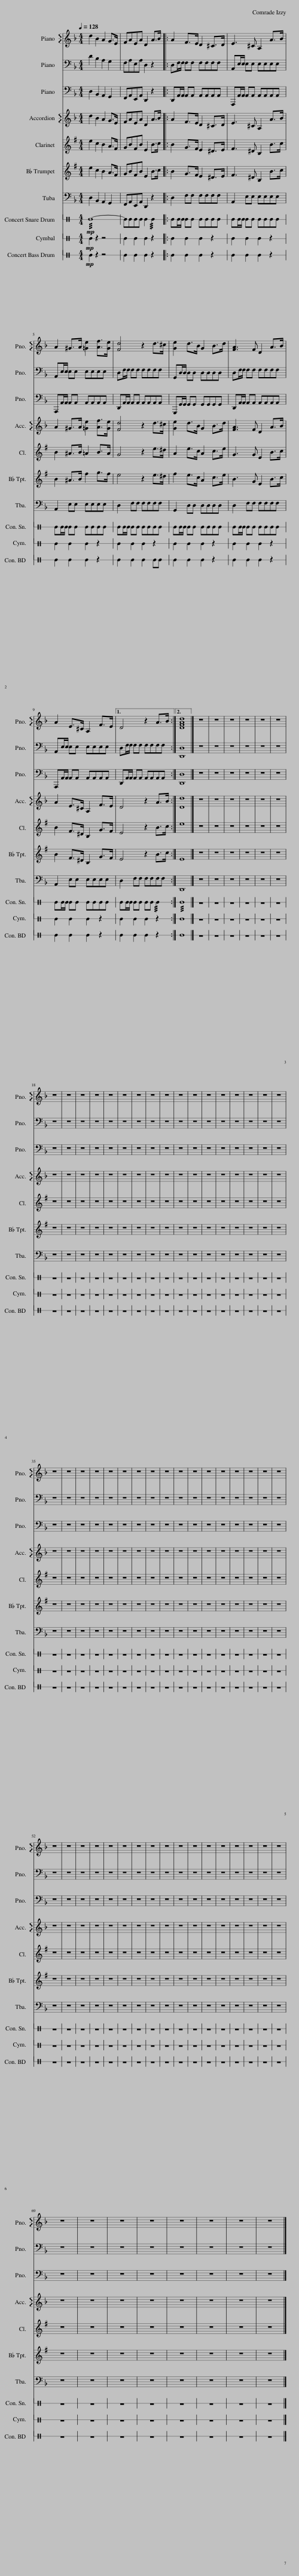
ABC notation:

X:1
%%score 1 2 3 4 5 6 7 8 9 10
L:1/8
Q:1/4=128
M:4/4
I:linebreak $
K:F
V:1 treble
V:2 bass
V:3 bass
V:4 treble
V:5 treble transpose=-2
V:6 treble transpose=-2
V:7 bass
V:8 perc stafflines=1
K:none
V:9 perc stafflines=1
K:none
V:10 perc stafflines=1
K:none
V:1
 d2 B2 A2 G>E | FAEA D2 A>B |: A2 F>E D2 ^C>D | E3 ^C A,2 A>B |$ A2 ^G>A [=Ge]2 [Af]>[Ge] | %5
 [Fd]4 z2 d>^c | [Ge]2 d>B G2 B>d | [FA]3 F D2 A>B |$ A2 E>^C A,2 F>E |1 D4 z2 A>B :|2 %10
 [DFAd]8 |] z8 | z8 | z8 | z8 | %15
 z8 | z8 |$ z8 | z8 | z8 | %20
 z8 | z8 | z8 | z8 | z8 | %25
 z8 | z8 | z8 | z8 | z8 | %30
 z8 | z8 | z8 | z8 |$ z8 | %35
 z8 | z8 | z8 | z8 | z8 | %40
 z8 | z8 | z8 | z8 | z8 | %45
 z8 | z8 | z8 | z8 | z8 | %50
 z8 |$ z8 | z8 | z8 | z8 | %55
 z8 | z8 | z8 | z8 | z8 | %60
 z8 | z8 | z8 | z8 | z8 | %65
 z8 | z8 | z8 |$ z8 | z8 | %70
 z8 | z8 | z8 | z8 | z8 | %75
 z8 |] %76
V:2
 D2 B,2 A,2 G,2 | F,A,E,A, D,2 z2 |: D,F,/F,/ F,F, F,F,F,F, | A,,E,/E,/ E,E, E,E,E,E, |$ A,,E,/E,/ E,E, E,E,E,E, | %5
 D,F,/F,/ F,F, F,F,F,F, | G,,D,/D,/ D,D, D,D,D,D, | D,F,/F,/ F,F, F,F,F,F, |$ A,,E,/E,/ E,E, E,E,E,E, |1 D,F,/F,/ F,F, F,F,F,F, :|2 %10
 [D,,D,]8 |] z8 | z8 | z8 | z8 | %15
 z8 | z8 |$ z8 | z8 | z8 | %20
 z8 | z8 | z8 | z8 | z8 | %25
 z8 | z8 | z8 | z8 | z8 | %30
 z8 | z8 | z8 | z8 |$ z8 | %35
 z8 | z8 | z8 | z8 | z8 | %40
 z8 | z8 | z8 | z8 | z8 | %45
 z8 | z8 | z8 | z8 | z8 | %50
 z8 |$ z8 | z8 | z8 | z8 | %55
 z8 | z8 | z8 | z8 | z8 | %60
 z8 | z8 | z8 | z8 | z8 | %65
 z8 | z8 | z8 |$ z8 | z8 | %70
 z8 | z8 | z8 | z8 | z8 | %75
 z8 |] %76
V:3
 D,2 B,,2 A,,2 G,,2 | F,,A,,E,,A,, D,,2 z2 |: D,,A,,/A,,/ A,,A,, A,,A,,A,,A,, | A,,,A,,/A,,/ A,,A,, A,,A,,A,,A,, |$ A,,,A,,/A,,/ A,,A,, A,,A,,A,,A,, | %5
 D,,A,,/A,,/ A,,A,, A,,A,,A,,A,, | G,,,G,,/G,,/ G,,G,, G,,G,,G,,G,, | D,,A,,/A,,/ A,,A,, A,,A,,A,,A,, |$ A,,,A,,/A,,/ A,,A,, A,,A,,A,,A,, |1 D,,A,,/A,,/ A,,A,, A,,A,,A,,A,, :|2 %10
 [D,,D,]8 |] z8 | z8 | z8 | z8 | %15
 z8 | z8 |$ z8 | z8 | z8 | %20
 z8 | z8 | z8 | z8 | z8 | %25
 z8 | z8 | z8 | z8 | z8 | %30
 z8 | z8 | z8 | z8 |$ z8 | %35
 z8 | z8 | z8 | z8 | z8 | %40
 z8 | z8 | z8 | z8 | z8 | %45
 z8 | z8 | z8 | z8 | z8 | %50
 z8 |$ z8 | z8 | z8 | z8 | %55
 z8 | z8 | z8 | z8 | z8 | %60
 z8 | z8 | z8 | z8 | z8 | %65
 z8 | z8 | z8 |$ z8 | z8 | %70
 z8 | z8 | z8 | z8 | z8 | %75
 z8 |] %76
V:4
 d2 B2 A2 G>E | FAEA D2 A>B |: A2 F>E D2 ^C>D | E3 ^C A,2 A>B |$ A2 ^G>A [=Ge]2 [Af]>[Ge] | %5
 [Fd]4 z2 d>^c | [Ge]2 d>B G2 B>d | [FA]3 F D2 A>B |$ A2 E>^C A,2 F>E |1 D4 z2 A>B :|2 %10
 [Dd]8 |] z8 | z8 | z8 | z8 | %15
 z8 | z8 |$ z8 | z8 | z8 | %20
 z8 | z8 | z8 | z8 | z8 | %25
 z8 | z8 | z8 | z8 | z8 | %30
 z8 | z8 | z8 | z8 |$ z8 | %35
 z8 | z8 | z8 | z8 | z8 | %40
 z8 | z8 | z8 | z8 | z8 | %45
 z8 | z8 | z8 | z8 | z8 | %50
 z8 |$ z8 | z8 | z8 | z8 | %55
 z8 | z8 | z8 | z8 | z8 | %60
 z8 | z8 | z8 | z8 | z8 | %65
 z8 | z8 | z8 |$ z8 | z8 | %70
 z8 | z8 | z8 | z8 | z8 | %75
 z8 |] %76
V:5
[K:G] e2 c2 B2 A>F | GBFB E2 B>c |: B2 G>F E2 ^D>E | F3 ^D B,2 B>c |$ B2 ^A>B =A2 B>A | %5
 G4 z2 e>^d | A2 e>c A2 c>e | G3 G E2 B>c |$ B2 F>^D B,2 G>F |1 E4 z2 B>c :|2 %10
 e8 |] z8 | z8 | z8 | z8 | %15
 z8 | z8 |$ z8 | z8 | z8 | %20
 z8 | z8 | z8 | z8 | z8 | %25
 z8 | z8 | z8 | z8 | z8 | %30
 z8 | z8 | z8 | z8 |$ z8 | %35
 z8 | z8 | z8 | z8 | z8 | %40
 z8 | z8 | z8 | z8 | z8 | %45
 z8 | z8 | z8 | z8 | z8 | %50
 z8 |$ z8 | z8 | z8 | z8 | %55
 z8 | z8 | z8 | z8 | z8 | %60
 z8 | z8 | z8 | z8 | z8 | %65
 z8 | z8 | z8 |$ z8 | z8 | %70
 z8 | z8 | z8 | z8 | z8 | %75
 z8 |] %76
V:6
[K:G] e2 c2 B2 A>F | GBFB E2 B>c |: B2 G>F E2 ^D>E | F3 ^D B,2 B>c |$ B2 ^A>B f2 g>f | %5
 e4 z2 e>^d | f2 e>c A2 c>e | B3 G E2 B>c |$ B2 F>^D B,2 G>F |1 E4 z2 B>c :|2 %10
 E8 |] z8 | z8 | z8 | z8 | %15
 z8 | z8 |$ z8 | z8 | z8 | %20
 z8 | z8 | z8 | z8 | z8 | %25
 z8 | z8 | z8 | z8 | z8 | %30
 z8 | z8 | z8 | z8 |$ z8 | %35
 z8 | z8 | z8 | z8 | z8 | %40
 z8 | z8 | z8 | z8 | z8 | %45
 z8 | z8 | z8 | z8 | z8 | %50
 z8 |$ z8 | z8 | z8 | z8 | %55
 z8 | z8 | z8 | z8 | z8 | %60
 z8 | z8 | z8 | z8 | z8 | %65
 z8 | z8 | z8 |$ z8 | z8 | %70
 z8 | z8 | z8 | z8 | z8 | %75
 z8 |] %76
V:7
 D,2 B,,2 A,,2 G,,2 | F,,A,,E,,A,, D,,2 z2 |: D,2 F,F, F,F,F,F, | A,,2 E,E, E,E,E,E, |$ A,,2 E,E, E,E,E,E, | %5
 D,2 F,F, F,F,F,F, | G,,2 D,D, D,D,D,D, | D,2 F,F, F,F,F,F, |$ A,,2 E,E, E,E,E,E, |1 D,2 F,F, F,F,F,F, :|2 %10
 D,,8 |] z8 | z8 | z8 | z8 | %15
 z8 | z8 |$ z8 | z8 | z8 | %20
 z8 | z8 | z8 | z8 | z8 | %25
 z8 | z8 | z8 | z8 | z8 | %30
 z8 | z8 | z8 | z8 |$ z8 | %35
 z8 | z8 | z8 | z8 | z8 | %40
 z8 | z8 | z8 | z8 | z8 | %45
 z8 | z8 | z8 | z8 | z8 | %50
 z8 |$ z8 | z8 | z8 | z8 | %55
 z8 | z8 | z8 | z8 | z8 | %60
 z8 | z8 | z8 | z8 | z8 | %65
 z8 | z8 | z8 |$ z8 | z8 | %70
 z8 | z8 | z8 | z8 | z8 | %75
 z8 |] %76
V:8
[K:C]!mp! !///!E8- | EEEE E2 !///!E2 |: EE/E/ EE EEEE | EE/E/ EE EEEE |$ EE/E/ EE EEEE | %5
 EE/E/ EE EEEE | EE/E/ EE EEEE | EE/E/ EE EEEE |$ EE/E/ EE EEEE |1 EE/E/ EE EE !///!E2 :|2 %10
 !///!E8 |] z8 | z8 | z8 | z8 | %15
 z8 | z8 |$ z8 | z8 | z8 | %20
 z8 | z8 | z8 | z8 | z8 | %25
 z8 | z8 | z8 | z8 | z8 | %30
 z8 | z8 | z8 | z8 |$ z8 | %35
 z8 | z8 | z8 | z8 | z8 | %40
 z8 | z8 | z8 | z8 | z8 | %45
 z8 | z8 | z8 | z8 | z8 | %50
 z8 |$ z8 | z8 | z8 | z8 | %55
 z8 | z8 | z8 | z8 | z8 | %60
 z8 | z8 | z8 | z8 | z8 | %65
 z8 | z8 | z8 |$ z8 | z8 | %70
 z8 | z8 | z8 | z8 | z8 | %75
 z8 |] %76
V:9
[K:C]!mp! E2 z2 z4 | E2 E2 E2 z2 |: E2 E2 E2 z2 | E2 E2 E2 z2 |$ E2 E2 E2 z2 | %5
 E2 E2 E2 z2 | E2 E2 E2 z2 | E2 E2 E2 z2 |$ E2 E2 E2 z2 |1 E2 E2 E2 z2 :|2 %10
 E8 |] z8 | z8 | z8 | z8 | %15
 z8 | z8 |$ z8 | z8 | z8 | %20
 z8 | z8 | z8 | z8 | z8 | %25
 z8 | z8 | z8 | z8 | z8 | %30
 z8 | z8 | z8 | z8 |$ z8 | %35
 z8 | z8 | z8 | z8 | z8 | %40
 z8 | z8 | z8 | z8 | z8 | %45
 z8 | z8 | z8 | z8 | z8 | %50
 z8 |$ z8 | z8 | z8 | z8 | %55
 z8 | z8 | z8 | z8 | z8 | %60
 z8 | z8 | z8 | z8 | z8 | %65
 z8 | z8 | z8 |$ z8 | z8 | %70
 z8 | z8 | z8 | z8 | z8 | %75
 z8 |] %76
V:10
[K:C]!mp! E2 z2 z4 | E2 E2 E2 z2 |: E2 E2 E2 z2 | E2 E2 E2 z2 |$ E2 E2 E2 z2 | %5
 E2 E2 E2 EE | E2 E2 E2 z2 | E2 E2 E2 z2 |$ E2 E2 E2 z2 |1 E2 E2 E2 z2 :|2 %10
 E8 |] z8 | z8 | z8 | z8 | %15
 z8 | z8 |$ z8 | z8 | z8 | %20
 z8 | z8 | z8 | z8 | z8 | %25
 z8 | z8 | z8 | z8 | z8 | %30
 z8 | z8 | z8 | z8 |$ z8 | %35
 z8 | z8 | z8 | z8 | z8 | %40
 z8 | z8 | z8 | z8 | z8 | %45
 z8 | z8 | z8 | z8 | z8 | %50
 z8 |$ z8 | z8 | z8 | z8 | %55
 z8 | z8 | z8 | z8 | z8 | %60
 z8 | z8 | z8 | z8 | z8 | %65
 z8 | z8 | z8 |$ z8 | z8 | %70
 z8 | z8 | z8 | z8 | z8 | %75
 z8 |] %76
